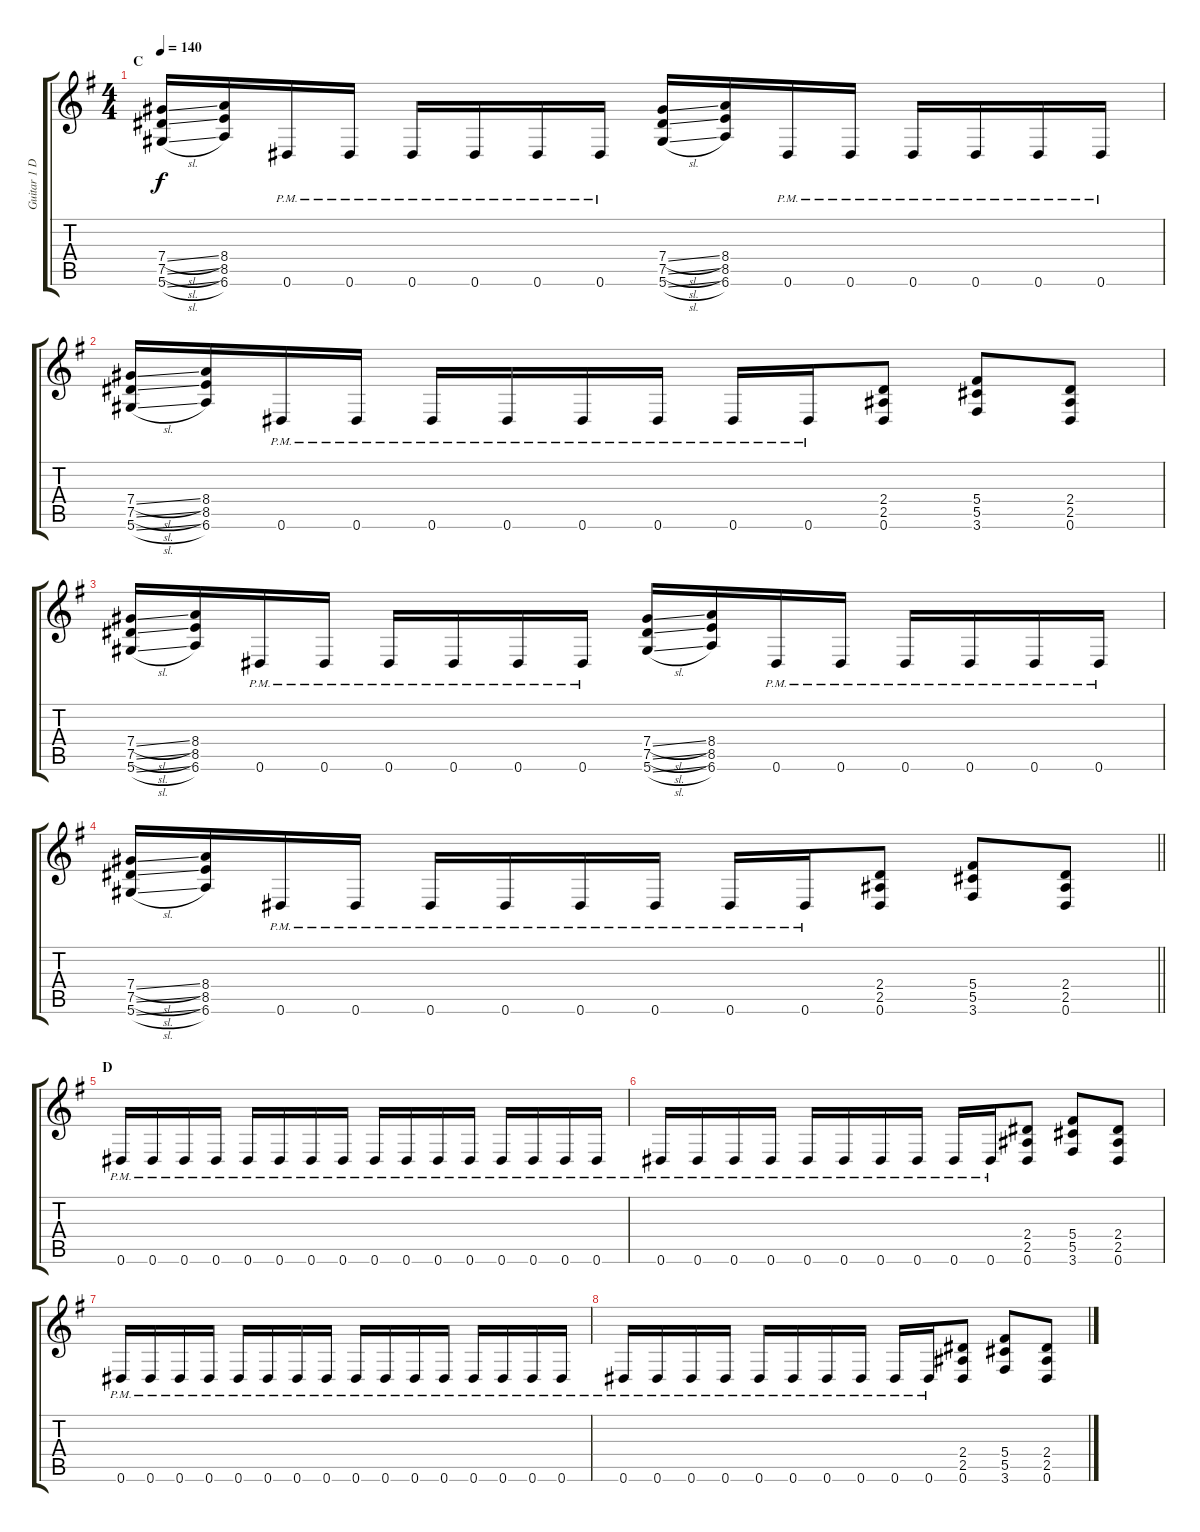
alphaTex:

\track ("Guitar 1 Doubled" "Guitar 1 D") {instrument overdrivenguitar}
\staff {score tabs}
\tuning (Eb4 Bb3 Gb3 Db3 Ab2 Eb2) {hide}
\ts (4 4)
\section ("" "C")
\tempo 140
\clef g2
\ks g
(7.4{sl} 7.5{sl} 5.6{sl}).16{dy f} (8.4 8.5 6.6).16 0.6{pm}.16 0.6{pm}.16 0.6{pm}.16 0.6{pm}.16 0.6{pm}.16 0.6{pm}.16 (7.4{sl} 7.5{sl} 5.6{sl}).16 (8.4 8.5 6.6).16 0.6{pm}.16 0.6{pm}.16 0.6{pm}.16 0.6{pm}.16 0.6{pm}.16 0.6{pm}.16 |
(7.4{sl} 7.5{sl} 5.6{sl}).16 (8.4 8.5 6.6).16 0.6{pm}.16 0.6{pm}.16 0.6{pm}.16 0.6{pm}.16 0.6{pm}.16 0.6{pm}.16 0.6{pm}.16 0.6{pm}.16 (2.4 2.5 0.6).8 (5.4 5.5 3.6).8 (2.4 2.5 0.6).8 |
(7.4{sl} 7.5{sl} 5.6{sl}).16 (8.4 8.5 6.6).16 0.6{pm}.16 0.6{pm}.16 0.6{pm}.16 0.6{pm}.16 0.6{pm}.16 0.6{pm}.16 (7.4{sl} 7.5{sl} 5.6{sl}).16 (8.4 8.5 6.6).16 0.6{pm}.16 0.6{pm}.16 0.6{pm}.16 0.6{pm}.16 0.6{pm}.16 0.6{pm}.16 |
\barLineRight lightlight
(7.4{sl} 7.5{sl} 5.6{sl}).16 (8.4 8.5 6.6).16 0.6{pm}.16 0.6{pm}.16 0.6{pm}.16 0.6{pm}.16 0.6{pm}.16 0.6{pm}.16 0.6{pm}.16 0.6{pm}.16 (2.4 2.5 0.6).8 (5.4 5.5 3.6).8 (2.4 2.5 0.6).8 |
\section ("" "D")
0.6{pm}.16 0.6{pm}.16 0.6{pm}.16 0.6{pm}.16 0.6{pm}.16 0.6{pm}.16 0.6{pm}.16 0.6{pm}.16 0.6{pm}.16 0.6{pm}.16 0.6{pm}.16 0.6{pm}.16 0.6{pm}.16 0.6{pm}.16 0.6{pm}.16 0.6{pm}.16 |
0.6{pm}.16 0.6{pm}.16 0.6{pm}.16 0.6{pm}.16 0.6{pm}.16 0.6{pm}.16 0.6{pm}.16 0.6{pm}.16 0.6{pm}.16 0.6{pm}.16 (2.4 2.5 0.6).8 (5.4 5.5 3.6).8 (2.4 2.5 0.6).8 |
0.6{pm}.16 0.6{pm}.16 0.6{pm}.16 0.6{pm}.16 0.6{pm}.16 0.6{pm}.16 0.6{pm}.16 0.6{pm}.16 0.6{pm}.16 0.6{pm}.16 0.6{pm}.16 0.6{pm}.16 0.6{pm}.16 0.6{pm}.16 0.6{pm}.16 0.6{pm}.16 |
0.6{pm}.16 0.6{pm}.16 0.6{pm}.16 0.6{pm}.16 0.6{pm}.16 0.6{pm}.16 0.6{pm}.16 0.6{pm}.16 0.6{pm}.16 0.6{pm}.16 (2.4 2.5 0.6).8 (5.4 5.5 3.6).8 (2.4 2.5 0.6).8
